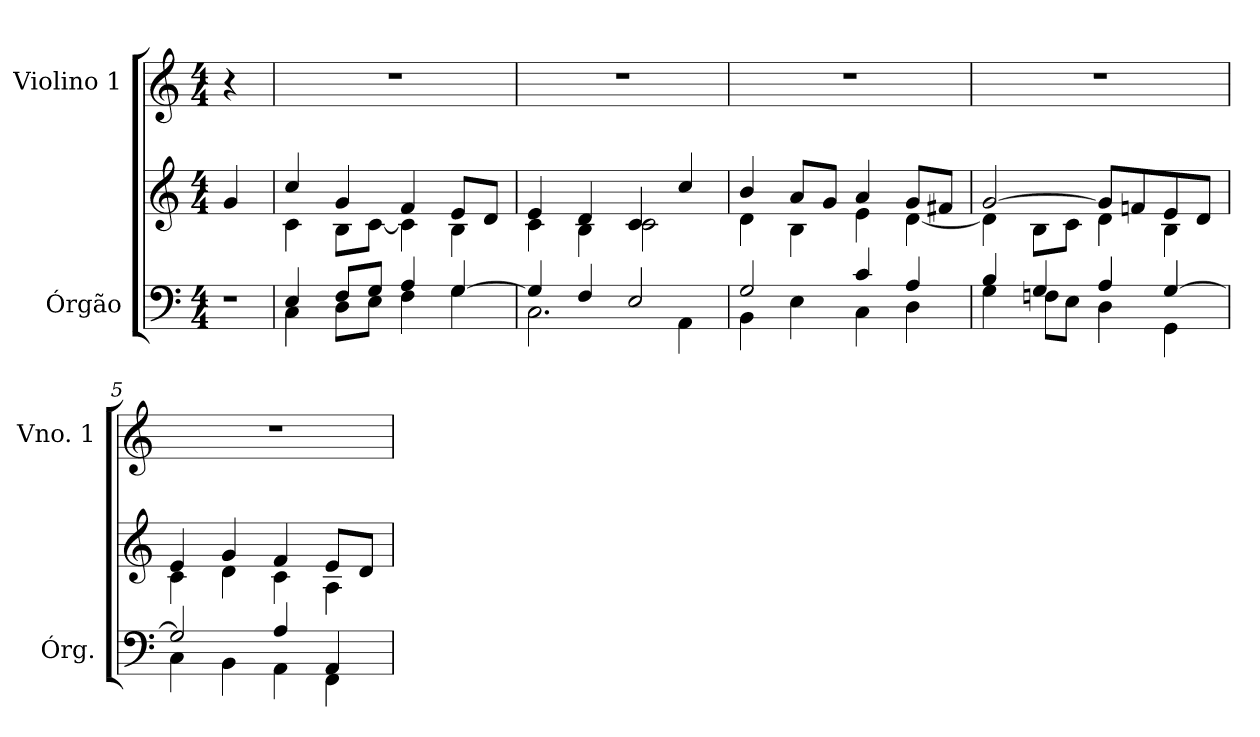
**kern	**kern	**kern
*part2	*part2	*part1
*staff3	*staff2	*staff1
*I"Órgão	*	*I"Violino 1
*I'Órg.	*	*I'Vno. 1
!!LO:PB:g=z
*clefF4	*clefG2	*clefG2
*k[]	*k[]	*k[]
*C:	*C:	*C:
*M4/4	*M4/4	*M4/4
*MM90	*MM90	*MM90
=	=	=
!LO:N:vis=1	!	!
4r	4gi/	4r
=1	=1	=1
*^	*^	*
4Ei/	4Ci\	4cci/	4ci\	1r
8Fi/L	8Di\L	4gi/	8Bi\L	.
8Gi/J	8Ei\J	.	[<8ci\J	.
4Ai/	4Fi\	4fi/	4ci\]	.
[>4Gi/	4Gi\	8ei/L	4Bi\	.
.	.	8di/J	.	.
=2	=2	=2	=2	=2
4Gi/]	2.Ci\	4ei/	4ci\	1r
4Fi/	.	4di/	4Bi\	.
2Ei/	.	4ci/	2ci\	.
.	4AAi\	4cci/	.	.
=3	=3	=3	=3	=3
2Gi/	4BBi\	4bi/	4di\	1r
.	4Ei\	8ai/L	4Bi\	.
.	.	8gi/J	.	.
4ci/	4Ci\	4ai/	4ei\	.
4Ai/	4Di\	8gi/L	[<4di\	.
.	.	8f#Xi/J	.	.
=4	=4	=4	=4	=4
4Bi/	4Gi\	[>2gi/	4di\]	1r
4Gi/	8Fni\L	.	8Bi\L	.
.	8Ei\J	.	8ci\J	.
4Ai/	4Di\	8gi/L]	4di\	.
.	.	8fni/	.	.
[>4Gi/	4GGi\	8ei/	4Bi\	.
.	.	8di/J	.	.
=5	=5	=5	=5	=5
2Gi/]	4Ci\	4ei/	4ci\	1r
.	4BBi\	4gi/	4di\	.
4Ai/	4AAi\	4fi/	4ci\	.
4AAi/	4FFi\	8ei/L	4Ai\	.
.	.	8di/J	.	.
*v	*v	*	*	*
*	*v	*v	*
=	=	=
*-	*-	*-
